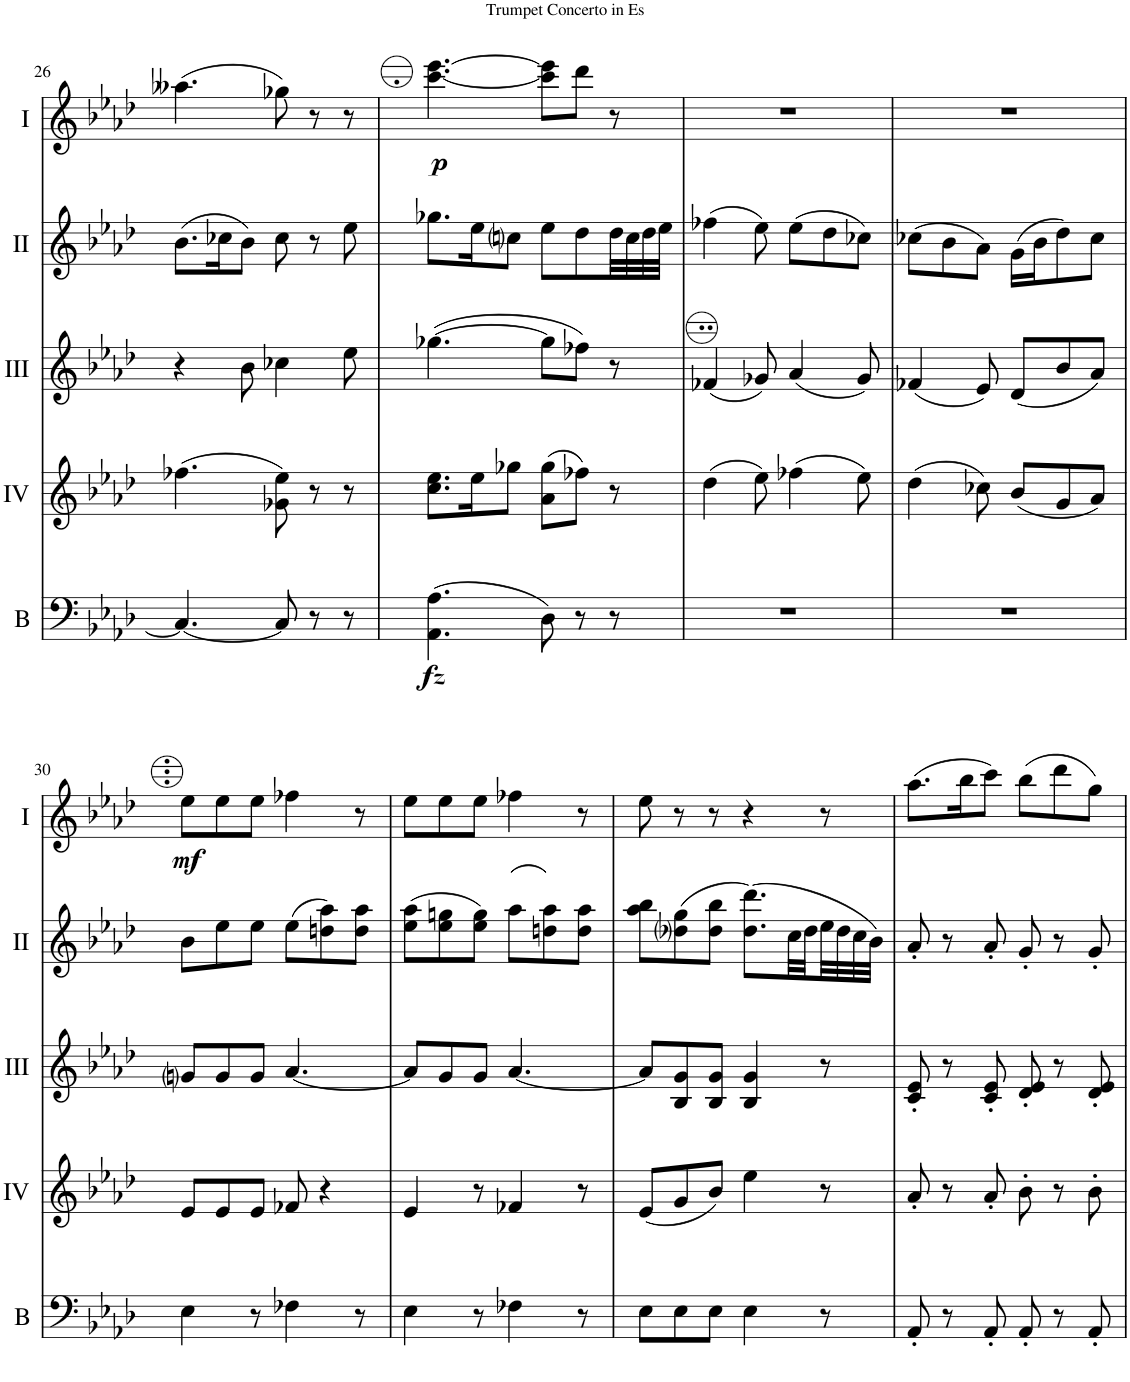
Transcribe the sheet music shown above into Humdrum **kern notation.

**kern	**dynam	**kern	**kern	**kern	**kern	**dynam
*part5	*part5	*part4	*part3	*part2	*part1	*part1
*staff5	*staff5	*staff4	*staff3	*staff2	*staff1	*staff1
*I"Bass	*	*I"Acc. 4	*I"Acc. 3	*I"Acc. 2	*I"Acc. 1	*
*I'B	*	*	*	*	*	*
!!LO:PB:g=z
*clefF4	*	*clefG2	*clefG2	*clefG2	*clefG2	*
*Trd7c12	*	*Trd7c12	*	*	*	*
*k[b-e-a-d-]	*	*k[b-e-a-d-]	*k[b-e-a-d-]	*k[b-e-a-d-]	*k[b-e-a-d-]	*
*M6/8	*	*M6/8	*M6/8	*M6/8	*M6/8	*
=26	=26	=26	=26	=26	=26	=26
4.C-/_	.	(4.ff-X\	4r	(8.b-\L	(4.aa--X\	.
.	.	.	.	16cc-X\K	.	.
.	.	.	8b-\	8b-\J)	.	.
8C-/]	.	8g-X\ 8ee-\)	4cc-X\	8cc-\	8gg-X\)	.
8r	.	8r	.	8r	8r	.
8r	.	8r	8ee-\	8ee-\	8r	.
=27	=27	=27	=27	=27	=27	=27
!	!LO:DY:b	!	!	!	!	!LO:DY:b
(4.AA-\ 4.A-\	fz	8.cc\ 8.ee-\L	([4.gg-X\	8.gg-X\L	[4.ccc\ [4.eee-\	p
.	.	16ee-\K	.	16ee-\K	.	.
.	.	8gg-X\J	.	8ccni\J	.	.
8D-\)	.	(8a-\ 8gg-\L	8gg-\L]	8ee-\L	8ccc\] 8eee-\]L	.
8r	.	8ff-X\J)	8ff-X\J)	8dd-\	8ddd-\J	.
8r	.	8r	8r	32dd-\LL	8r	.
.	.	.	.	32cc\	.	.
.	.	.	.	32dd-\	.	.
.	.	.	.	32ee-\JJJ	.	.
=28	=28	=28	=28	=28	=28	=28
2.r	.	(4dd-\	(4f-X/	(4ff-X\	2.r	.
.	.	8ee-\)	8g-X/)	8ee-\)	.	.
.	.	(4ff-X\	(4a-/	(8ee-\L	.	.
.	.	.	.	8dd-\	.	.
.	.	8ee-\)	8g-/)	8cc-X\J)	.	.
=29	=29	=29	=29	=29	=29	=29
2.r	.	(4dd-\	(4f-X/	(8cc-X\L	2.r	.
.	.	.	.	8b-\	.	.
.	.	8cc-X\)	8e-/)	8a-\J)	.	.
.	.	(8b-/L	(8d-/L	(16g\LL	.	.
.	.	.	.	16b-\J	.	.
.	.	8g/	8b-/	8dd-\)	.	.
.	.	8a-/J)	8a-/J)	8cc-\J	.	.
!!LO:LB:g=z
=30	=30	=30	=30	=30	=30	=30
!	!	!	!	!	!	!LO:DY:b
4E-\	.	8e-/L	8gni/L	8b-\L	8ee-\L	mf
.	.	8e-/	8g/	8ee-\	8ee-\	.
8r	.	8e-/J	8g/J	8ee-\J	8ee-\J	.
4F-X\	.	8f-X/	[4.a-/	(8ee-\L	4ff-X\	.
.	.	4r	.	8ddn\ 8aa-\)	.	.
8r	.	.	.	8dd\ 8aa-\J	8r	.
=31	=31	=31	=31	=31	=31	=31
4E-\	.	4e-/	8a-/L]	(8ee-\ 8aa-\L	8ee-\L	.
.	.	.	8g/	8ee-\ 8ggn\	8ee-\	.
8r	.	8r	8g/J	8ee-\ 8gg\J)	8ee-\J	.
4F-X\	.	4f-X/	[4.a-/	(8aa-\L	4ff-X\	.
.	.	.	.	8ddn\ 8aa-\)	.	.
8r	.	8r	.	8dd\ 8aa-\J	8r	.
=32	=32	=32	=32	=32	=32	=32
8E-\L	.	(8e-/L	8a-/L]	8aa-\ 8bb-\L	8ee-\	.
8E-\	.	8g/	8B-/ 8g/	(8dd-i\ 8gg\	8r	.
8E-\J	.	8b-/J)	8B-/ 8g/J	8dd-\ 8bb-\J	8r	.
4E-\	.	4ee-\	4B-/ 4g/	(8.dd-\ 8.ddd-\L)	4r	.
.	.	.	.	32cc\LL	.	.
.	.	.	.	32dd-\	.	.
8r	.	8r	8r	32ee-\	8r	.
.	.	.	.	32dd-\	.	.
.	.	.	.	32cc\	.	.
.	.	.	.	32b-\JJJ)	.	.
=33	=33	=33	=33	=33	=33	=33
8AA-'/	.	8a-'/	8c/' 8e-/'	8a-'/	(8.aa-\L	.
8r	.	8r	8r	8r	.	.
.	.	.	.	.	16bb-\K	.
8AA-'/	.	8a-'/	8c/' 8e-/'	8a-'/	8ccc\J)	.
8AA-'/	.	8b-'\	8d-/' 8e-/'	8g'/	(8bb-\L	.
8r	.	8r	8r	8r	8ddd-\	.
8AA-'/	.	8b-'\	8d-/' 8e-/'	8g'/	8gg\J)	.
=	=	=	=	=	=	=
*-	*-	*-	*-	*-	*-	*-
